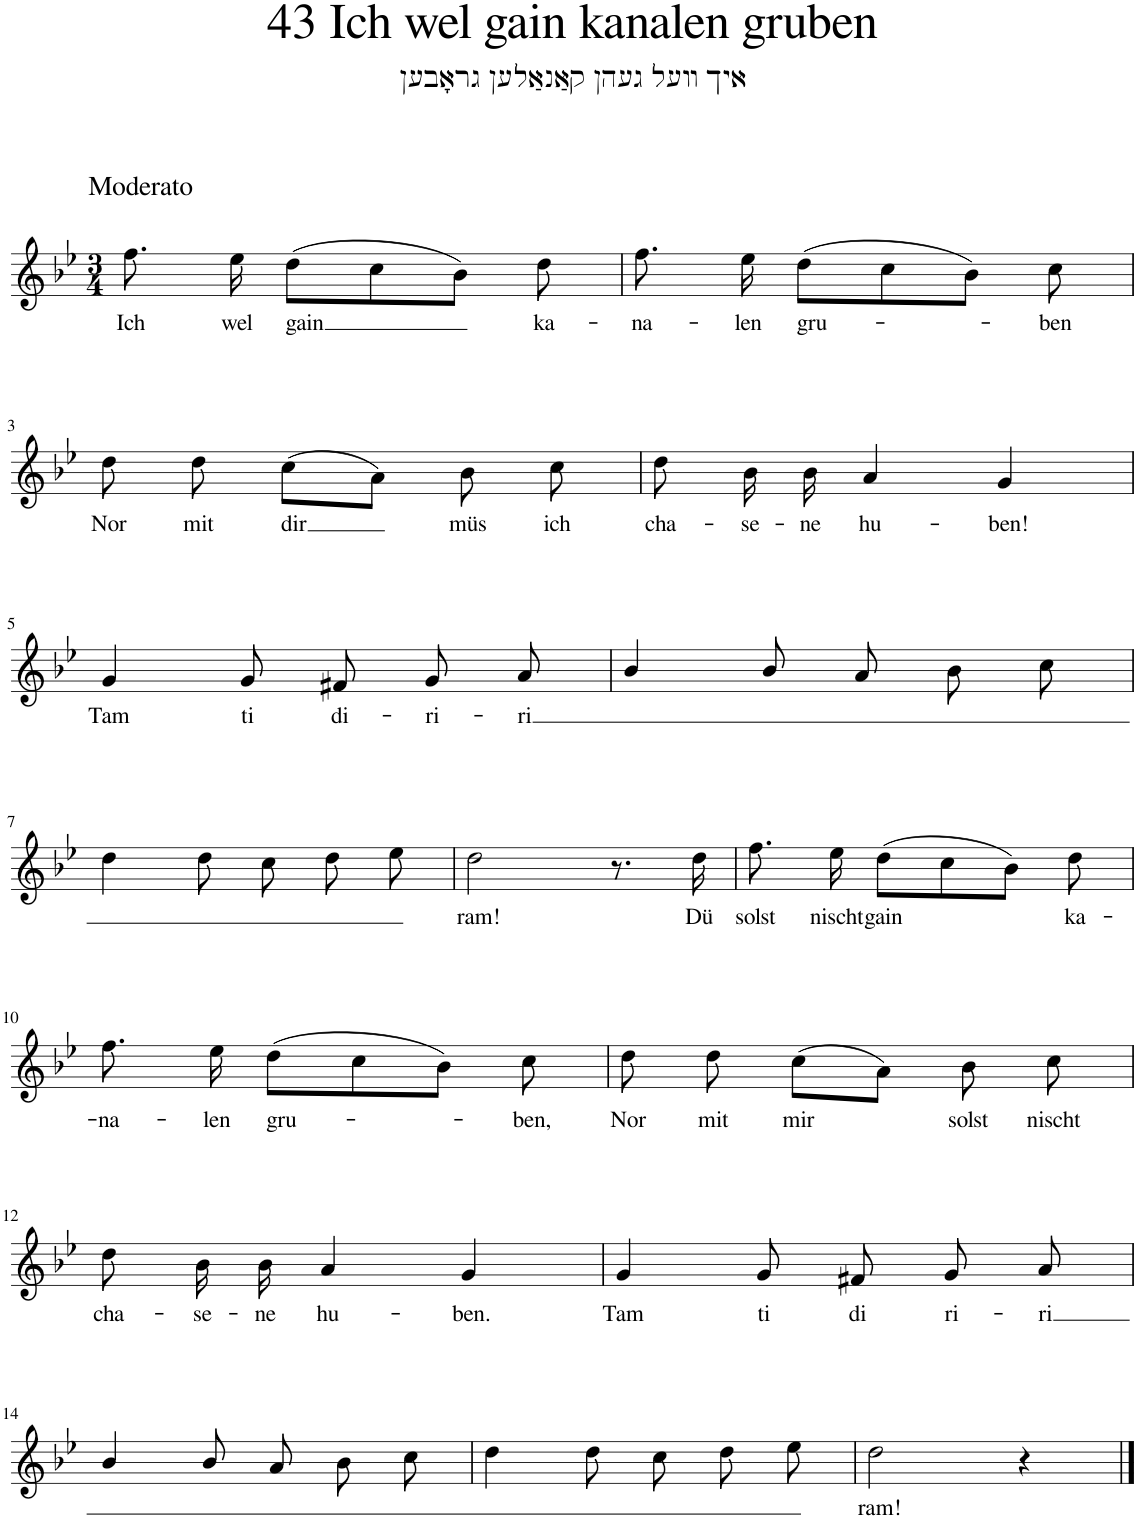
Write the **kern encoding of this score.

**kern	**text
*part1	*part1
*staff1	*staff1
*I"Piano	*
*I'Pno.	*
*clefG2	*
*k[b-e-]	*
*M3/4	*
=1	=1
!LO:TX:a:t=Moderato	!
!	!LO:LY:b
8.ff\	Ich
!	!LO:LY:b
16ee-\	wel
!	!LO:LY:b
(8dd\L	gain
8cc\	.
8b-\J)	.
!	!LO:LY:b
8dd\	ka-
=2	=2
!	!LO:LY:b
8.ff\	-na-
!	!LO:LY:b
16ee-\	-len
!	!LO:LY:b
(8dd\L	gru-
8cc\	.
8b-\J)	.
!	!LO:LY:b
8cc\	-ben
!!LO:LB:g=z
=3	=3
!	!LO:LY:b
8dd\	Nor
!	!LO:LY:b
8dd\	mit
!	!LO:LY:b
(8cc\L	dir
8a\J)	.
!	!LO:LY:b
8b-\	müs
!	!LO:LY:b
8cc\	ich
=4	=4
!	!LO:LY:b
8dd\	cha-
!	!LO:LY:b
16b-\	-se-
!	!LO:LY:b
16b-\	-ne
!	!LO:LY:b
4a/	hu-
!	!LO:LY:b
4g/	-ben!
!!LO:LB:g=z
=5	=5
!	!LO:LY:b
4g/	Tam
!	!LO:LY:b
8g/	ti
!	!LO:LY:b
8f#X/	di-
!	!LO:LY:b
8g/	-ri-
!	!LO:LY:b
8a/	-ri
=6	=6
4b-/	.
8b-/	.
8a/	.
8b-\	.
8cc\	.
!!LO:LB:g=z
=7	=7
4dd\	.
8dd\	.
8cc\	.
8dd\	.
8ee-\	.
=8	=8
!	!LO:LY:b
2dd\	ram!
8.r	.
!	!LO:LY:b
16dd\	Dü
=9	=9
!	!LO:LY:b
8.ff\	solst
!	!LO:LY:b
16ee-\	nischt
!	!LO:LY:b
(8dd\L	gain
8cc\	.
8b-\J)	.
!	!LO:LY:b
8dd\	ka-
!!LO:LB:g=z
=10	=10
!	!LO:LY:b
8.ff\	-na-
!	!LO:LY:b
16ee-\	-len
!	!LO:LY:b
(8dd\L	gru-
8cc\	.
8b-\J)	.
!	!LO:LY:b
8cc\	-ben,
=11	=11
!	!LO:LY:b
8dd\	Nor
!	!LO:LY:b
8dd\	mit
!	!LO:LY:b
(8cc\L	mir
8a\J)	.
!	!LO:LY:b
8b-\	solst
!	!LO:LY:b
8cc\	nischt
!!LO:LB:g=z
=12	=12
!	!LO:LY:b
8dd\	cha-
!	!LO:LY:b
16b-\	-se-
!	!LO:LY:b
16b-\	-ne
!	!LO:LY:b
4a/	hu-
!	!LO:LY:b
4g/	-ben.
=13	=13
!	!LO:LY:b
4g/	Tam
!	!LO:LY:b
8g/	ti
!	!LO:LY:b
8f#X/	di
!	!LO:LY:b
8g/	ri-
!	!LO:LY:b
8a/	-ri
!!LO:LB:g=z
=14	=14
4b-/	.
8b-/	.
8a/	.
8b-\	.
8cc\	.
=15	=15
4dd\	.
8dd\	.
8cc\	.
8dd\	.
8ee-\	.
=16	=16
!	!LO:LY:b
2dd\	ram!
4r	.
==	==
*-	*-
